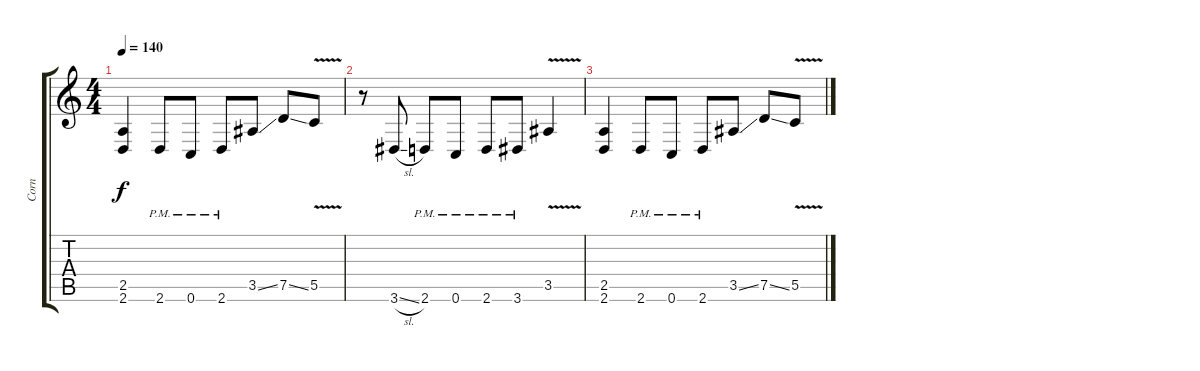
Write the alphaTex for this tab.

\track ("Corn" "Corn") {instrument distortionguitar}
\staff {score tabs}
\tuning (D4 A3 F3 C3 G2 C2) {hide}
\ts (4 4)
\tempo 140
\clef g2
\ks c
(2.5 2.6).4{dy f} 2.6{pm}.8 0.6{pm}.8 2.6{pm}.8 3.5{ss}.8 7.5{ss}.8 5.5{v}.8 |
r.8 3.6{sl}.8 2.6{pm}.8 0.6{pm}.8 2.6{pm}.8 3.6{pm}.8 3.5{v}.4 |
(2.5 2.6).4 2.6{pm}.8 0.6{pm}.8 2.6{pm}.8 3.5{ss}.8 7.5{ss}.8 5.5{v}.8
